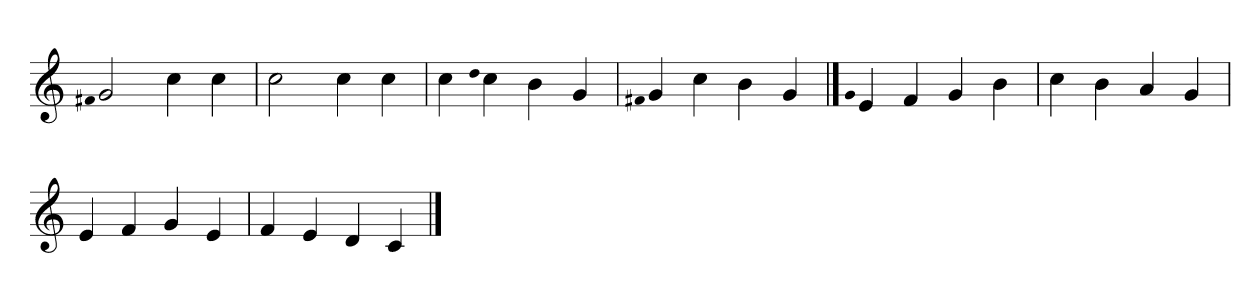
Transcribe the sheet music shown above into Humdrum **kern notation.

**kern
*part1
*staff1
=1
qf#X
2g
4cc
4cc
=
2cc
4cc
4cc
=
4cc
qdd
4cc
4b
4g
=
qf#X
4g
4cc
4b
4g
==2
qg
4e
4f
4g
4b
=
4cc
4b
4a
4g
=
4e
4f
4g
4e
=
4f
4e
4d
4c
==
*-
